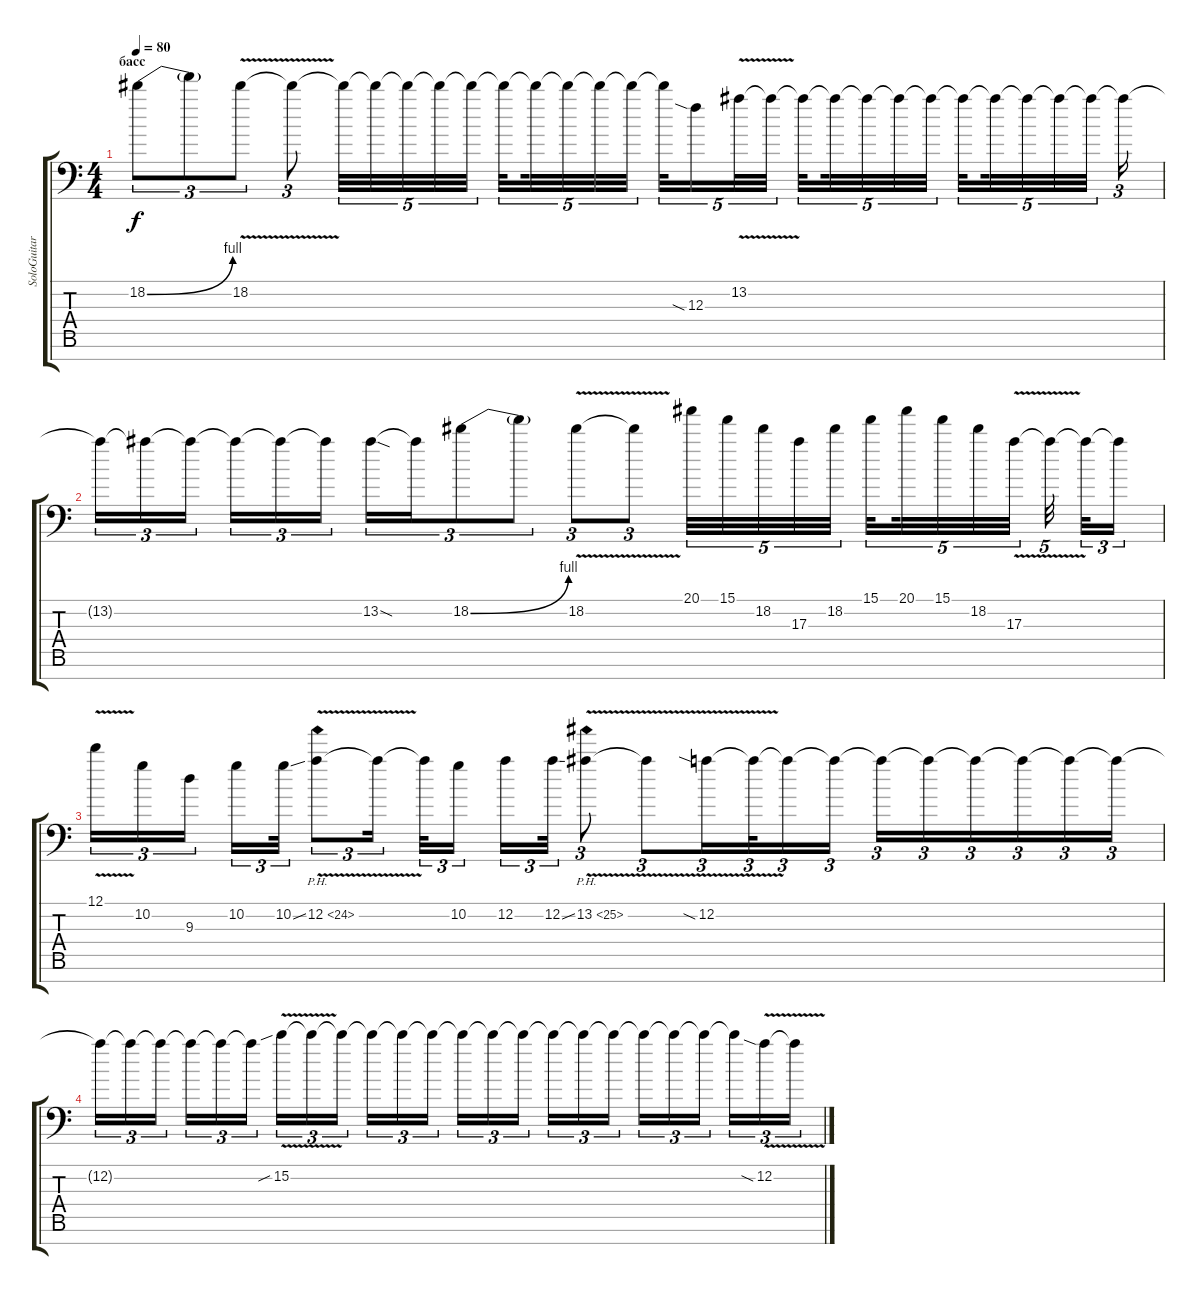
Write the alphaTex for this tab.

\track ("SoloGuitar" "SoloGuitar") {instrument distortionguitar}
\staff {score tabs}
\tuning (D4 A3 F3 C3 G2 D2 G1) {hide}
\ts (4 4)
\section ("" "басс")
\tempo 80
\clef f4
\ks c
18.2{be (bend 0 0 60 4)}.8{tu (3 2) dy f} 18.2{t}.8{tu (3 2)} 18.2{v}.8{tu (3 2)} 18.2{t}.8{tu (3 2)} 18.2{t}.32{tu (5 4)} 18.2{t}.32{tu (5 4)} 18.2{t}.32{tu (5 4)} 18.2{t}.32{tu (5 4)} 18.2{t}.32{tu (5 4)} 18.2{t}.32{tu (5 4) beam splitsecondary} 18.2{t}.32{tu (5 4)} 18.2{t}.32{tu (5 4)} 18.2{t}.32{tu (5 4)} 18.2{t}.32{tu (5 4)} 18.2{t}.32{tu (5 4) beam splitsecondary} 12.3{sia}.16{tu (5 4)} 13.2{v}.32{tu (5 4)} 13.2{t}.32{tu (5 4)} 13.2{t}.32{tu (5 4) beam splitsecondary} 13.2{t}.32{tu (5 4)} 13.2{t}.32{tu (5 4)} 13.2{t}.32{tu (5 4)} 13.2{t}.32{tu (5 4)} 13.2{t}.32{tu (5 4) beam splitsecondary} 13.2{t}.32{tu (5 4)} 13.2{t}.32{tu (5 4)} 13.2{t}.32{tu (5 4)} 13.2{t}.32{tu (5 4)} 13.2{t}.16{tu (3 2)} |
13.2{t}.16{tu (3 2)} 13.2{t}.16{tu (3 2)} 13.2{t}.16{tu (3 2) beam splitsecondary} 13.2{t}.16{tu (3 2)} 13.2{t}.16{tu (3 2)} 13.2{t}.16{tu (3 2)} 13.2{sod}.16{tu (3 2)} 13.2{t}.16{tu (3 2)} 18.2{be (bend 0 0 60 4)}.8{tu (3 2)} 18.2{t}.8{tu (3 2)} 18.2{v}.8{tu (3 2)} 18.2{t}.8{tu (3 2)} 20.1.32{tu (5 4)} 15.1.32{tu (5 4)} 18.2.32{tu (5 4)} 17.3.32{tu (5 4)} 18.2.32{tu (5 4)} 15.1.32{tu (5 4) beam splitsecondary} 20.1.32{tu (5 4)} 15.1.32{tu (5 4)} 18.2.32{tu (5 4)} 17.3{v}.32{tu (5 4)} 17.3{t}.32{tu (5 4) beam splitsecondary} 17.3{t}.32{tu (3 2)} 17.3{t}.16{tu (3 2)} |
12.1{v}.16{tu (3 2)} 10.2.16{tu (3 2)} 9.3.16{tu (3 2) beam splitsecondary} 10.2.16{tu (3 2)} 10.2{ss}.32{tu (3 2)} 12.2{ph 12 v}.8{tu (3 2)} 12.2{t}.16{tu (3 2) beam splitsecondary} 12.2{t}.32{tu (3 2)} 10.2.16{tu (3 2) beam splitsecondary} 12.2.16{tu (3 2)} 12.2{ss}.32{tu (3 2)} 13.2{ph 12 v}.8{tu (3 2)} 13.2{t}.8{tu (3 2)} 12.2{v sia}.16{tu (3 2)} 12.2{t}.32{tu (3 2)} 12.2{t}.16{tu (3 2)} 12.2{t}.16{tu (3 2)} 12.2{t}.16{tu (3 2)} 12.2{t}.16{tu (3 2)} 12.2{t}.16{tu (3 2)} 12.2{t}.16{tu (3 2)} 12.2{t}.16{tu (3 2)} 12.2{t}.16{tu (3 2)} |
12.2{t}.16{tu (3 2)} 12.2{t}.16{tu (3 2)} 12.2{t}.16{tu (3 2) beam splitsecondary} 12.2{t}.16{tu (3 2)} 12.2{t}.16{tu (3 2)} 12.2{t}.16{tu (3 2)} 15.2{v sib}.16{tu (3 2)} 15.2{t}.16{tu (3 2)} 15.2{t}.16{tu (3 2) beam splitsecondary} 15.2{t}.16{tu (3 2)} 15.2{t}.16{tu (3 2)} 15.2{t}.16{tu (3 2)} 15.2{t}.16{tu (3 2)} 15.2{t}.16{tu (3 2)} 15.2{t}.16{tu (3 2) beam splitsecondary} 15.2{t}.16{tu (3 2)} 15.2{t}.16{tu (3 2)} 15.2{t}.16{tu (3 2)} 15.2{t}.16{tu (3 2)} 15.2{t}.16{tu (3 2)} 15.2{t}.16{tu (3 2) beam splitsecondary} 15.2{t}.16{tu (3 2)} 12.2{v sia}.16{tu (3 2)} 12.2{t}.16{tu (3 2)}
